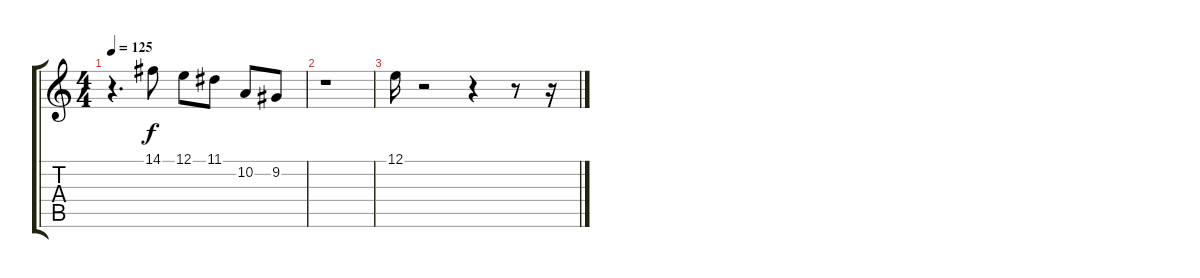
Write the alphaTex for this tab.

\track "" {instrument lead8bassandlead}
\staff {score tabs}
\tuning (E4 B3 G3 D3 A2 E2) {hide}
\ts (4 4)
\tempo 125
\clef g2
\ks c
r.4{d dy f} 14.1.8 12.1.8 11.1.8 10.2.8 9.2.8 |
r.1 |
12.1.16 r.2 r.4 r.8 r.16
